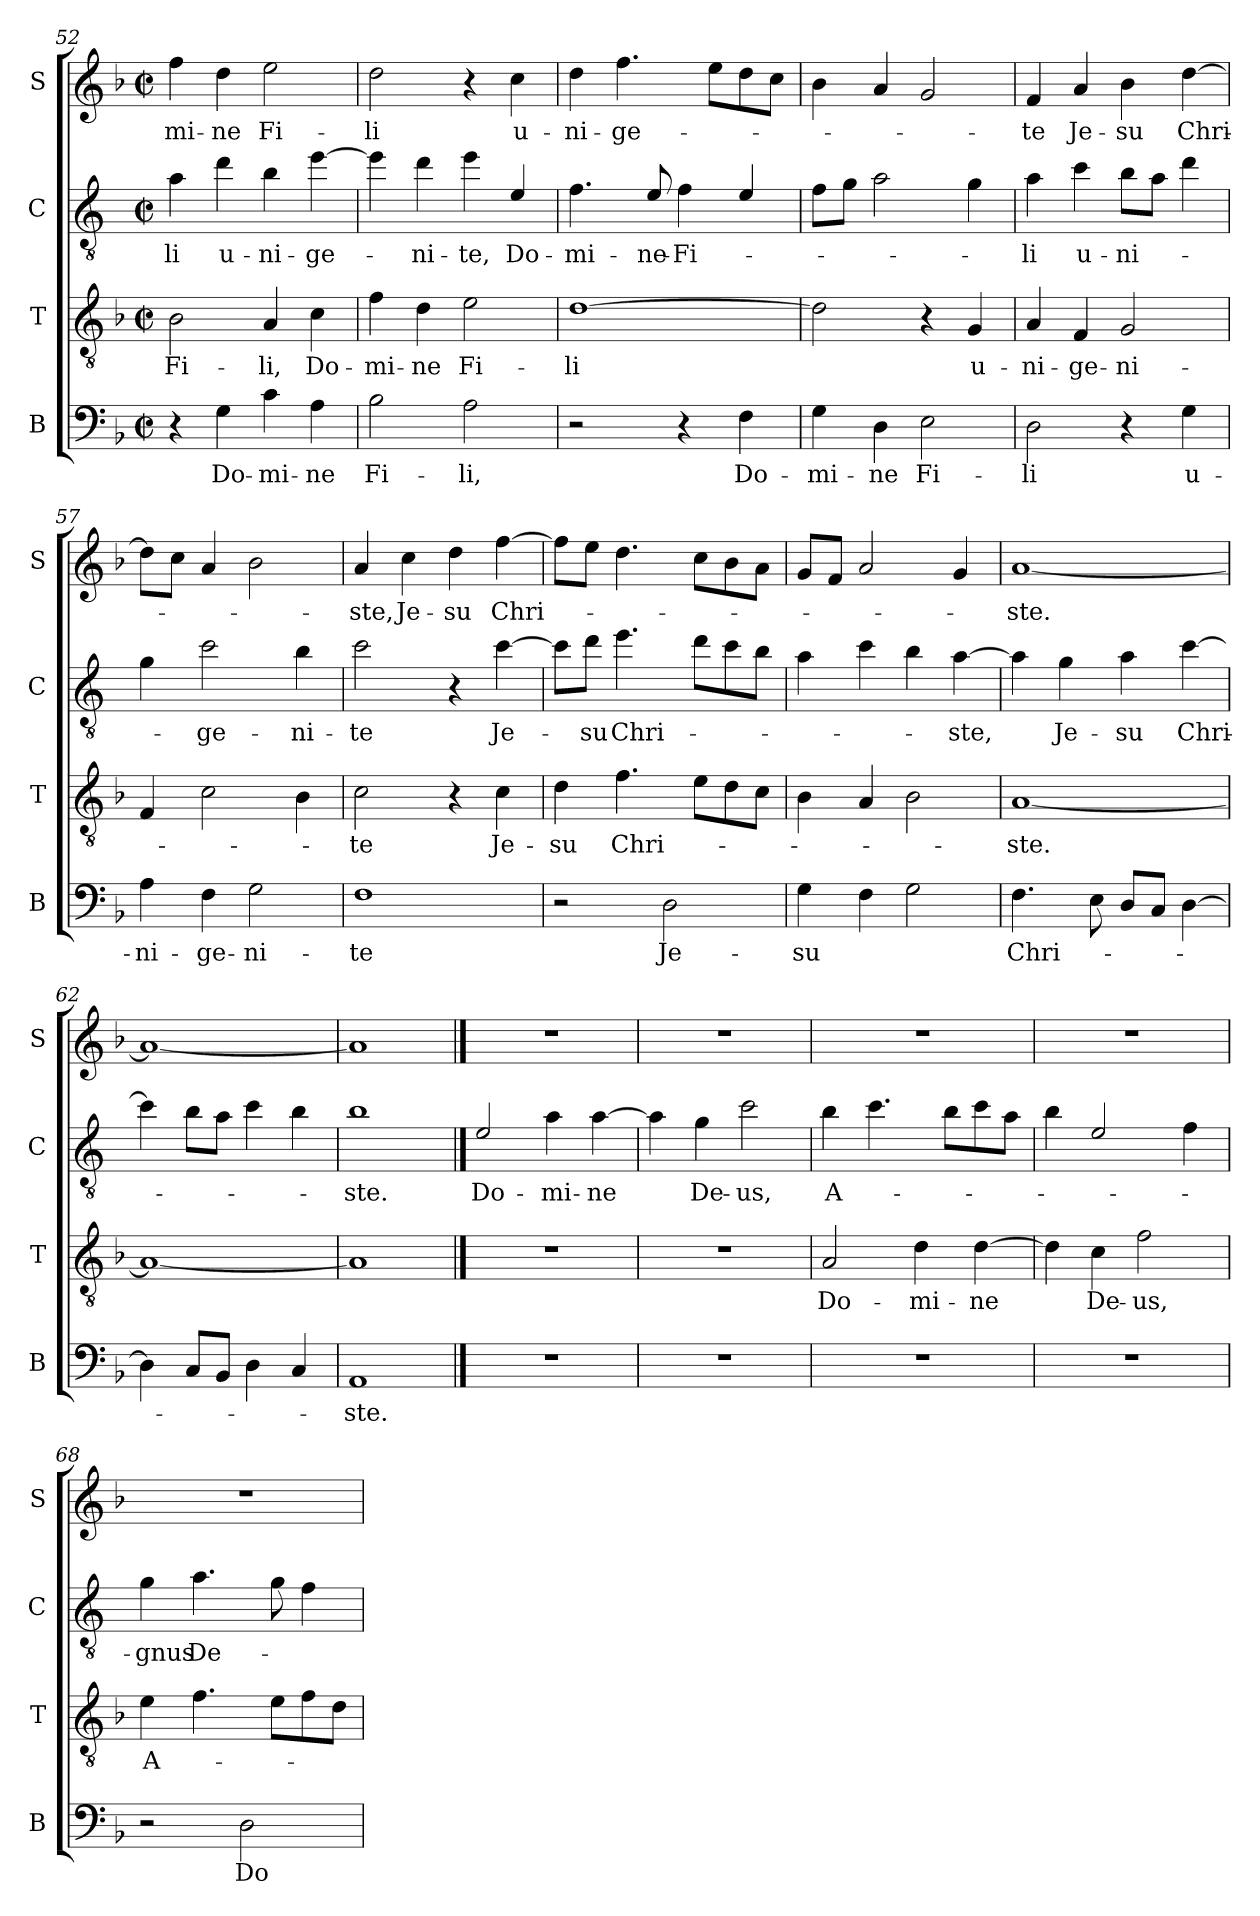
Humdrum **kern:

**kern	**text	**kern	**text	**kern	**text	**kern	**text
*part4	*part4	*part3	*part3	*part2	*part2	*part1	*part1
*staff4	*staff4	*staff3	*staff3	*staff2	*staff2	*staff1	*staff1
*I"B	*	*I"T	*	*I"C	*	*I"S	*
*I'B	*	*I'T	*	*I'C	*	*I'S	*
!!LO:PB:g=z
*clefF4	*	*clefGv2	*	*clefGv2	*	*clefG2	*
*	*	*	*	*ITrd4c7	*	*	*
*k[b-]	*	*k[b-]	*	*k[b-]	*	*k[b-]	*
*M2/2	*	*M2/2	*	*M2/2	*	*M2/2	*
*met(c|)	*	*met(c|)	*	*met(c|)	*	*met(c|)	*
=52	=52	=52	=52	=52	=52	=52	=52
!	!	!	!LO:LY:b	!	!LO:LY:b	!	!LO:LY:b
4r	.	2B-\	Fi-	4d\	-li	4ff\	-mi-
!	!LO:LY:b	!	!	!	!LO:LY:b	!	!LO:LY:b
4G\	Do-	.	.	4g\	u-	4dd\	-ne
!	!LO:LY:b	!	!LO:LY:b	!	!LO:LY:b	!	!LO:LY:b
4c\	-mi-	4A/	-li,	4e\	-ni-	2ee\	Fi-
!	!LO:LY:b	!	!LO:LY:b	!	!LO:LY:b	!	!
4A\	-ne	4c\	Do-	[4a\	-ge-	.	.
=53	=53	=53	=53	=53	=53	=53	=53
!	!LO:LY:b	!	!LO:LY:b	!	!	!	!LO:LY:b
2B-\	Fi-	4f\	-mi-	4a\]	.	2dd\	-li
!	!	!	!LO:LY:b	!	!LO:LY:b	!	!
.	.	4d\	-ne	4g\	-ni-	.	.
!	!LO:LY:b	!	!LO:LY:b	!	!LO:LY:b	!	!
2A\	-li,	2e\	Fi-	4a\	-te,	4r	.
!	!	!	!	!	!LO:LY:b	!	!LO:LY:b
.	.	.	.	4A/	Do-	4cc\	u-
=54	=54	=54	=54	=54	=54	=54	=54
!	!	!	!LO:LY:b	!	!LO:LY:b	!	!LO:LY:b
2r	.	[1d	-li	4.B-\	-mi-	4dd\	-ni-
!	!	!	!	!	!	!	!LO:LY:b
.	.	.	.	.	.	4.ff\	-ge-
!	!	!	!	!	!LO:LY:b	!	!
.	.	.	.	8A/	-ne-	.	.
!	!	!	!	!	!LO:LY:b	!	!
4r	.	.	.	4B-\	-Fi-	.	.
.	.	.	.	.	.	8ee\L	.
!	!LO:LY:b	!	!	!	!	!	!
4F\	Do-	.	.	4A/	.	8dd\	.
.	.	.	.	.	.	8cc\J	.
=55	=55	=55	=55	=55	=55	=55	=55
!	!LO:LY:b	!	!	!	!	!	!
4G\	-mi-	2d\]	.	8B-\L	.	4b-\	.
.	.	.	.	8c\J	.	.	.
!	!LO:LY:b	!	!	!	!	!	!
4D\	-ne	.	.	2d\	.	4a/	.
!	!LO:LY:b	!	!	!	!	!	!
2E\	Fi-	4r	.	.	.	2g/	.
!	!	!	!LO:LY:b	!	!	!	!
.	.	4G/	u-	4c\	.	.	.
=56	=56	=56	=56	=56	=56	=56	=56
!	!LO:LY:b	!	!LO:LY:b	!	!LO:LY:b	!	!LO:LY:b
2D\	-li	4A/	-ni-	4d\	-li	4f/	-te
!	!	!	!LO:LY:b	!	!LO:LY:b	!	!LO:LY:b
.	.	4F/	-ge-	4f\	u-	4a/	Je-
!	!	!	!LO:LY:b	!	!LO:LY:b	!	!LO:LY:b
4r	.	2G/	-ni-	8e\L	-ni-	4b-\	-su
.	.	.	.	8d\J	.	.	.
!	!LO:LY:b	!	!	!	!	!	!LO:LY:b
4G\	u-	.	.	4g\	.	[4dd\	Chri-
!!LO:LB:g=z
=57	=57	=57	=57	=57	=57	=57	=57
!	!LO:LY:b	!	!	!	!	!	!
4A\	-ni-	4F/	.	4c\	.	8dd\L]	.
.	.	.	.	.	.	8cc\J	.
!	!LO:LY:b	!	!	!	!LO:LY:b	!	!
4F\	-ge-	2c\	.	2f\	-ge-	4a/	.
!	!LO:LY:b	!	!	!	!	!	!
2G\	-ni-	.	.	.	.	2b-\	.
!	!	!	!	!	!LO:LY:b	!	!
.	.	4B-\	.	4e\	-ni-	.	.
=58	=58	=58	=58	=58	=58	=58	=58
!	!LO:LY:b	!	!LO:LY:b	!	!LO:LY:b	!	!LO:LY:b
1F	-te	2c\	-te	2f\	-te	4a/	-ste,
!	!	!	!	!	!	!	!LO:LY:b
.	.	.	.	.	.	4cc\	Je-
!	!	!	!	!	!	!	!LO:LY:b
.	.	4r	.	4r	.	4dd\	-su
!	!	!	!LO:LY:b	!	!LO:LY:b	!	!LO:LY:b
.	.	4c\	Je-	[4f\	Je-	[4ff\	Chri-
=59	=59	=59	=59	=59	=59	=59	=59
!	!	!	!LO:LY:b	!	!	!	!
2r	.	4d\	-su	8f\L]	.	8ff\L]	.
!	!	!	!	!	!LO:LY:b	!	!
.	.	.	.	8g\J	-su	8ee\J	.
!	!	!	!LO:LY:b	!	!LO:LY:b	!	!
.	.	4.f\	Chri-	4.a\	Chri-	4.dd\	.
!	!LO:LY:b	!	!	!	!	!	!
2D\	Je-	.	.	.	.	.	.
.	.	8e\L	.	8g\L	.	8cc\L	.
.	.	8d\	.	8f\	.	8b-\	.
.	.	8c\J	.	8e\J	.	8a\J	.
=60	=60	=60	=60	=60	=60	=60	=60
!	!LO:LY:b	!	!	!	!	!	!
4G\	-su	4B-\	.	4d\	.	8g/L	.
.	.	.	.	.	.	8f/J	.
4F\	.	4A/	.	4f\	.	2a/	.
2G\	.	2B-\	.	4e\	.	.	.
!	!	!	!	!	!LO:LY:b	!	!
.	.	.	.	[4d\	ste,	4g/	.
=61	=61	=61	=61	=61	=61	=61	=61
!	!LO:LY:b	!	!LO:LY:b	!	!	!	!LO:LY:b
4.F\	Chri-	[1A	-ste.	4d\]	.	[1a	-ste.
!	!	!	!	!	!LO:LY:b	!	!
.	.	.	.	4c\	Je-	.	.
8E\	.	.	.	.	.	.	.
!	!	!	!	!	!LO:LY:b	!	!
8D/L	.	.	.	4d\	su	.	.
8C/J	.	.	.	.	.	.	.
!	!	!	!	!	!LO:LY:b	!	!
[4D\	.	.	.	[4f\	-Chri-	.	.
!!LO:LB:g=z
=62	=62	=62	=62	=62	=62	=62	=62
4D\]	.	1A_	.	4f\]	.	1a_	.
8C/L	.	.	.	8e\L	.	.	.
8BB-/J	.	.	.	8d\J	.	.	.
4D\	.	.	.	4f\	.	.	.
4C/	.	.	.	4e\	.	.	.
=63	=63	=63	=63	=63	=63	=63	=63
!	!LO:LY:b	!	!	!	!LO:LY:b	!	!
1AA	-ste.	1A]	.	1e	-ste.	1a]	.
==64	==64	==64	==64	==64	==64	==64	==64
!	!	!	!	!	!LO:LY:b	!	!
1r	.	1r	.	2A/	Do-	1r	.
!	!	!	!	!	!LO:LY:b	!	!
.	.	.	.	4d\	-mi-	.	.
!	!	!	!	!	!LO:LY:b	!	!
.	.	.	.	[4d\	-ne	.	.
=65	=65	=65	=65	=65	=65	=65	=65
1r	.	1r	.	4d\]	.	1r	.
!	!	!	!	!	!LO:LY:b	!	!
.	.	.	.	4c\	De-	.	.
!	!	!	!	!	!LO:LY:b	!	!
.	.	.	.	2f\	-us,	.	.
=66	=66	=66	=66	=66	=66	=66	=66
!	!	!	!LO:LY:b	!	!LO:LY:b	!	!
1r	.	2A/	Do-	4e\	A-	1r	.
.	.	.	.	4.f\	.	.	.
!	!	!	!LO:LY:b	!	!	!	!
.	.	4d\	-mi-	.	.	.	.
.	.	.	.	8e\L	.	.	.
!	!	!	!LO:LY:b	!	!	!	!
.	.	[4d\	-ne	8f\	.	.	.
.	.	.	.	8d\J	.	.	.
=67	=67	=67	=67	=67	=67	=67	=67
1r	.	4d\]	.	4e\	.	1r	.
!	!	!	!LO:LY:b	!	!	!	!
.	.	4c\	De-	2A/	.	.	.
!	!	!	!LO:LY:b	!	!	!	!
.	.	2f\	-us,	.	.	.	.
.	.	.	.	4B-\	.	.	.
=68	=68	=68	=68	=68	=68	=68	=68
!	!	!	!LO:LY:b	!	!LO:LY:b	!	!
2r	.	4e\	A-	4c\	-gnus	1r	.
!	!	!	!	!	!LO:LY:b	!	!
.	.	4.f\	.	4.d\	De-	.	.
!	!LO:LY:b	!	!	!	!	!	!
2D\	Do-	.	.	.	.	.	.
.	.	8e\L	.	8c\	.	.	.
.	.	8f\	.	4B-\	.	.	.
.	.	8d\J	.	.	.	.	.
=	=	=	=	=	=	=	=
*-	*-	*-	*-	*-	*-	*-	*-
